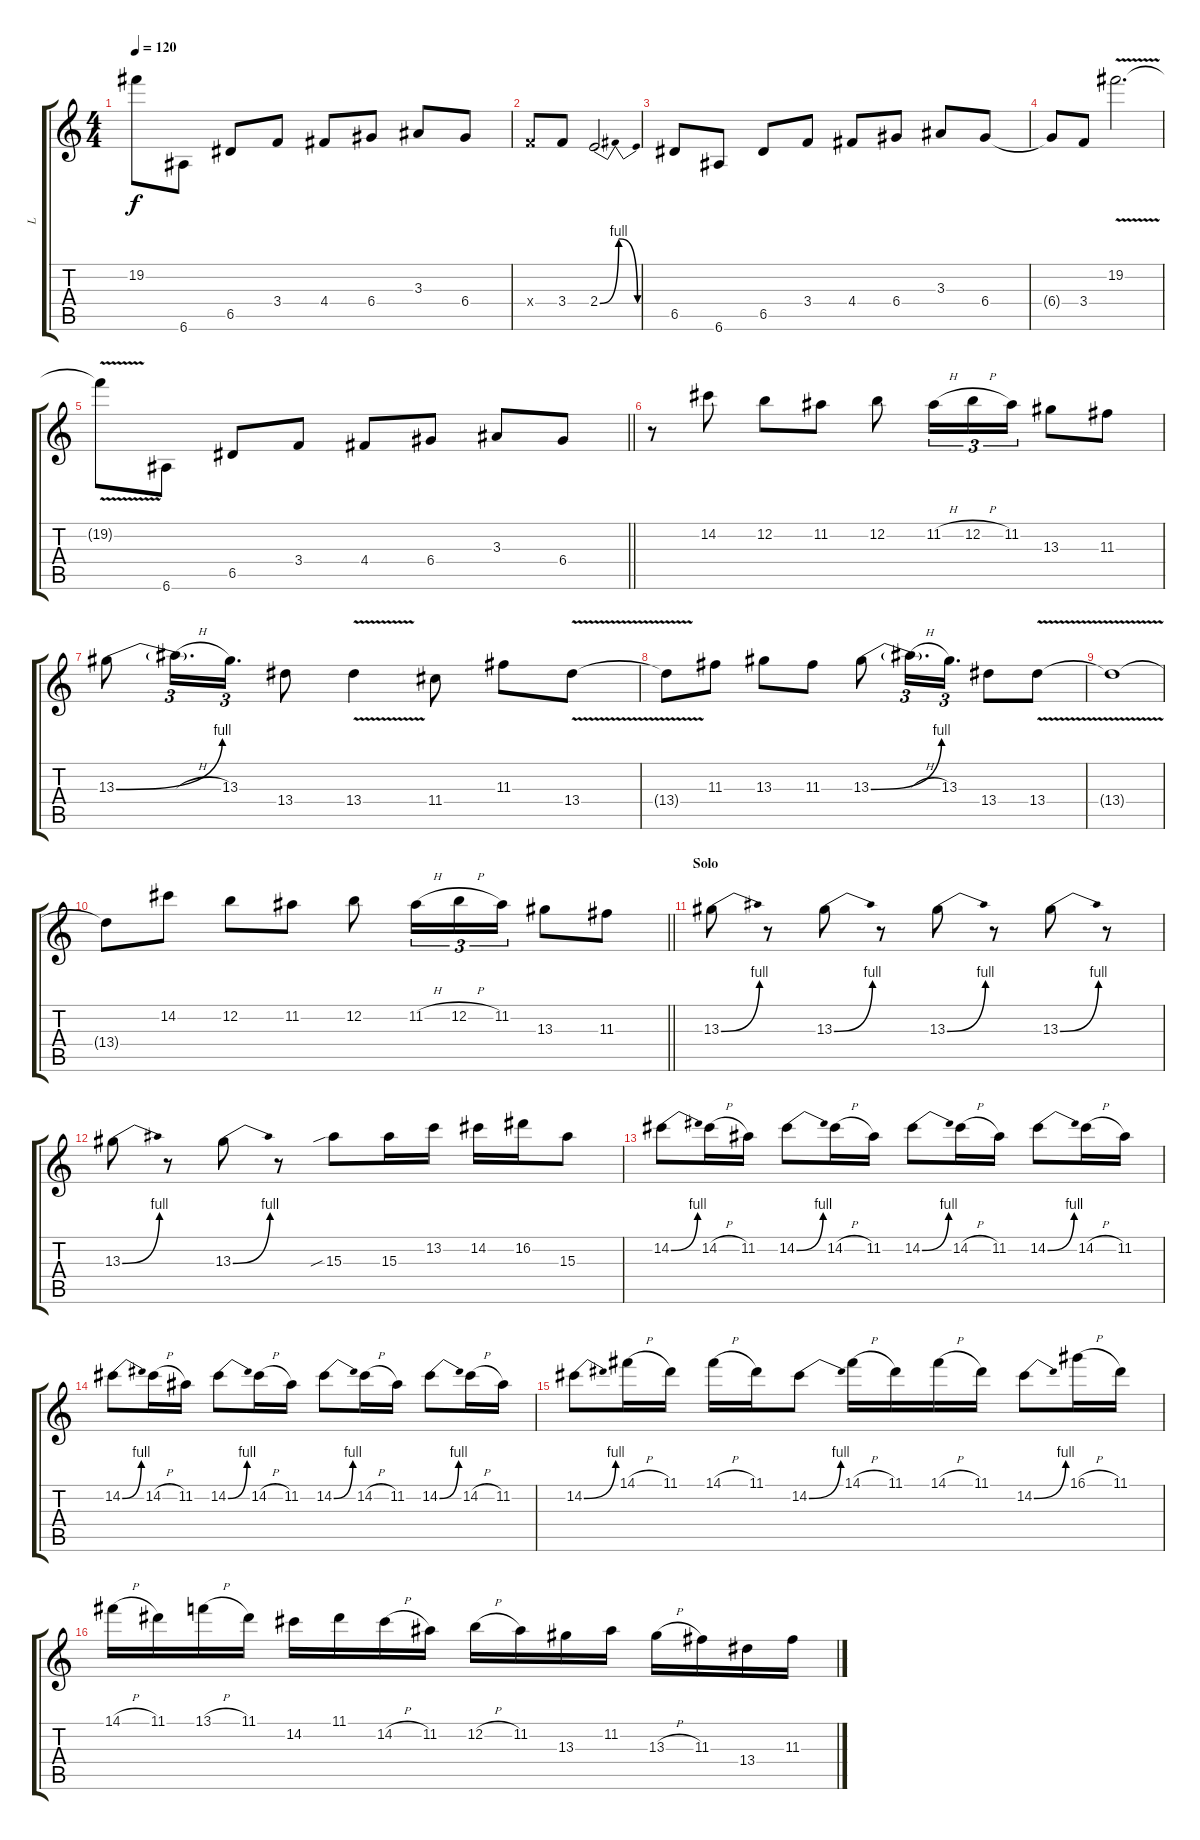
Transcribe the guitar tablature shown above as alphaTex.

\track ("L" "L") {instrument distortionguitar}
\staff {score tabs}
\tuning (E4 B3 G3 D3 A2 E2) {hide}
\ts (4 4)
\tempo 120
\clef g2
\ks c
19.2{t}.8{dy f} 6.6.8 6.5.8 3.4.8 4.4.8 6.4.8 3.3.8 6.4.8 |
3.4{x}.8 3.4.8 2.4{be (bendrelease 0 0 15 4 45 4 60 0)}.2{d} |
6.5.8 6.6.8 6.5.8 3.4.8 4.4.8 6.4.8 3.3.8 6.4.8 |
6.4{t}.8 3.4.8 19.2{v}.2{d} |
\barLineRight lightlight
19.2{t}.8 6.6.8 6.5.8 3.4.8 4.4.8 6.4.8 3.3.8 6.4.8 |
\section ("" "")
r.8{volume 13} 14.2.8 12.2.8 11.2.8 12.2.8 11.2{h}.16{tu (3 2)} 12.2{h}.16{tu (3 2)} 11.2.16{tu (3 2)} 13.3.8 11.3.8 |
13.3{be (bend 0 0 60 4)}.8 13.3{h t}.16{d tu (3 2)} 13.3.16{d tu (3 2)} 13.4.8 13.4{v}.4 11.4.8 11.3.8 13.4{v}.8 |
13.4{t}.8 11.3.8 13.3.8 11.3.8 13.3{be (bend 0 0 60 4)}.8 13.3{h t}.16{d tu (3 2)} 13.3.16{d tu (3 2)} 13.4.8 13.4{v}.8 |
13.4{t}.1 |
\barLineRight lightlight
13.4{t}.8 14.2.8 12.2.8 11.2.8 12.2.8 11.2{h}.16{tu (3 2)} 12.2{h}.16{tu (3 2)} 11.2.16{tu (3 2)} 13.3.8 11.3.8 |
\section ("" "Solo")
13.3{be (bend 0 0 60 4)}.8 r.8 13.3{be (bend 0 0 60 4)}.8 r.8 13.3{be (bend 0 0 60 4)}.8 r.8 13.3{be (bend 0 0 60 4)}.8 r.8 |
13.3{be (bend 0 0 60 4)}.8 r.8 13.3{be (bend 0 0 60 4)}.8 r.8 15.3{sib}.8 15.3.16 13.2.16 14.2.16 16.2.16 15.3.8 |
14.2{be (bend 0 0 60 4)}.8 14.2{h}.16 11.2.16 14.2{be (bend 0 0 60 4)}.8 14.2{h}.16 11.2.16 14.2{be (bend 0 0 60 4)}.8 14.2{h}.16 11.2.16 14.2{be (bend 0 0 60 4)}.8 14.2{h}.16 11.2.16 |
14.2{be (bend 0 0 60 4)}.8 14.2{h}.16 11.2.16 14.2{be (bend 0 0 60 4)}.8 14.2{h}.16 11.2.16 14.2{be (bend 0 0 60 4)}.8 14.2{h}.16 11.2.16 14.2{be (bend 0 0 60 4)}.8 14.2{h}.16 11.2.16 |
14.2{be (bend 0 0 60 4)}.8 14.1{h}.16 11.1.16 14.1{h}.16 11.1.16 14.2{be (bend 0 0 60 4)}.8 14.1{h}.16 11.1.16 14.1{h}.16 11.1.16 14.2{be (bend 0 0 60 4)}.8 16.1{h}.16 11.1.16 |
14.1{h}.16 11.1.16 13.1{h}.16 11.1.16 14.2.16 11.1.16 14.2{h}.16 11.2.16 12.2{h}.16 11.2.16 13.3.16 11.2.16 13.3{h}.16 11.3.16 13.4.16 11.3.16
